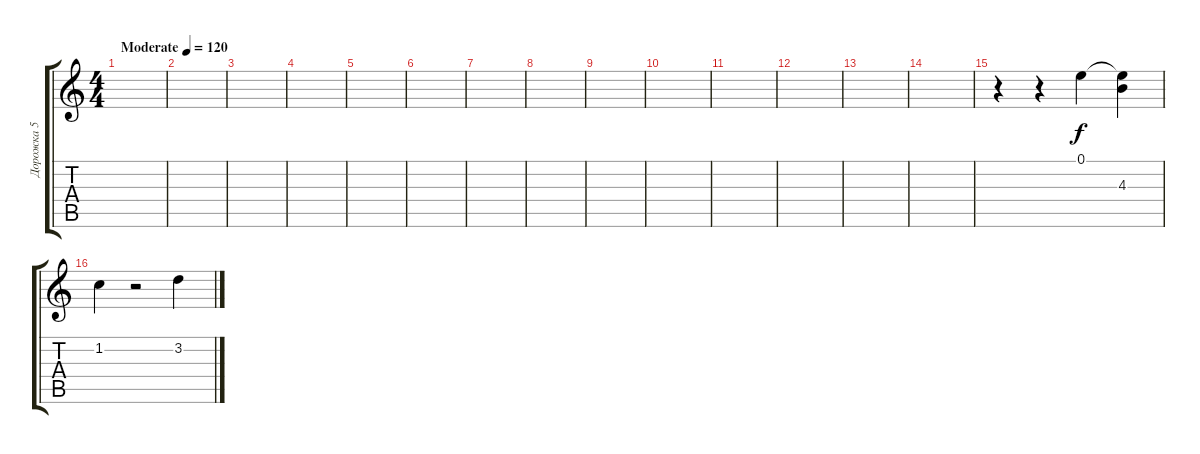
\track ("Дорожка 5" "Дорожка 5") {instrument contrabass}
\staff {score tabs}
\tuning (E4 B3 G3 D3 A2 E2) {hide}
\ts (4 4)
\tempo (120 "Moderate")
\clef g2
\ks c
|
|
|
|
|
|
|
|
|
|
|
|
|
|
r.4 r.4 0.1.4 (0.1{t} 4.3).4 |
1.2.4 r.2 3.2{sl}.4
